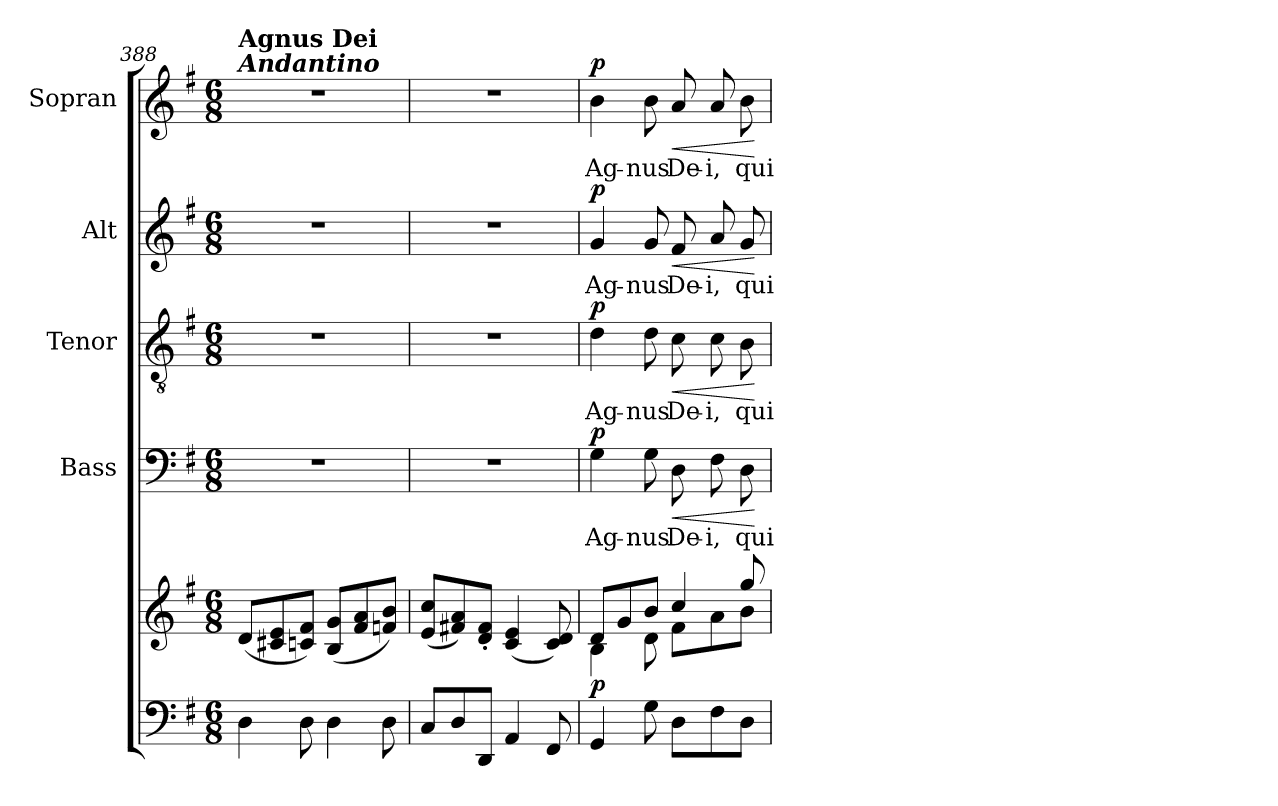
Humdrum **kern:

**kern	**kern	**dynam	**kern	**text	**dynam	**kern	**text	**dynam	**kern	**text	**dynam	**kern	**text	**dynam
*part5	*part5	*part5	*part4	*part4	*part4	*part3	*part3	*part3	*part2	*part2	*part2	*part1	*part1	*part1
*staff6	*staff5	*staff5/6	*staff4	*staff4	*staff4	*staff3	*staff3	*staff3	*staff2	*staff2	*staff2	*staff1	*staff1	*staff1
*	*	*	*I"Bass	*	*	*I"Tenor	*	*	*I"Alt	*	*	*I"Sopran	*	*
*	*	*	*I'B.	*	*	*I'T.	*	*	*I'A.	*	*	*I'S.	*	*
!!LO:PB:g=z
*clefF4	*clefG2	*	*clefF4	*	*	*clefGv2	*	*	*clefG2	*	*	*clefG2	*	*
*k[f#]	*k[f#]	*	*k[f#]	*	*	*k[f#]	*	*	*k[f#]	*	*	*k[f#]	*	*
*G:	*G:	*	*G:	*	*	*G:	*	*	*G:	*	*	*G:	*	*
*M6/8	*M6/8	*	*M6/8	*	*	*M6/8	*	*	*M6/8	*	*	*M6/8	*	*
=388	=388	=388	=388	=388	=388	=388	=388	=388	=388	=388	=388	=388	=388	=388
!	!	!	!	!	!	!	!	!	!	!	!	!LO:TX:a:Bi:t=Andantino	!	!
!	!	!	!	!	!	!	!	!	!	!	!	!LO:TX:a:B:t=Agnus Dei	!	!
4D\	(<8d/L	.	2.r	.	.	2.r	.	.	2.r	.	.	2.r	.	.
.	8c#X/ 8e/	.	.	.	.	.	.	.	.	.	.	.	.	.
8D\	8cn/ 8f#/J)	.	.	.	.	.	.	.	.	.	.	.	.	.
4D\	(<8B/ 8g/L	.	.	.	.	.	.	.	.	.	.	.	.	.
.	8f#/ 8a/	.	.	.	.	.	.	.	.	.	.	.	.	.
8D\	8fn/ 8b/J)	.	.	.	.	.	.	.	.	.	.	.	.	.
=389	=389	=389	=389	=389	=389	=389	=389	=389	=389	=389	=389	=389	=389	=389
8C/L	(<8e/ 8cc/L	.	2.r	.	.	2.r	.	.	2.r	.	.	2.r	.	.
8D/	8f#X/ 8a/)	.	.	.	.	.	.	.	.	.	.	.	.	.
8DD/J	8d/'< 8f#/'<J	.	.	.	.	.	.	.	.	.	.	.	.	.
4AA/	(<4c/ 4e/	.	.	.	.	.	.	.	.	.	.	.	.	.
8FF#/	8c/ 8d/)	.	.	.	.	.	.	.	.	.	.	.	.	.
=390	=390	=390	=390	=390	=390	=390	=390	=390	=390	=390	=390	=390	=390	=390
*	*^	*	*	*	*	*	*	*	*	*	*	*	*	*
!	!	!	!LO:DY:b	!	!LO:LY:b	!LO:DY:a	!	!LO:LY:b	!LO:DY:a	!	!LO:LY:b	!LO:DY:a	!	!LO:LY:b	!LO:DY:a
4GG/	8d/L	4B\	p	4G\	Ag-	p	4d\	Ag-	p	4g/	Ag-	p	4b\	Ag-	p
.	8g/	.	.	.	.	.	.	.	.	.	.	.	.	.	.
!	!	!	!	!	!LO:LY:b	!	!	!LO:LY:b	!	!	!LO:LY:b	!	!	!LO:LY:b	!
8G\	8b/J	8d\	.	8G\	-nus	.	8d\	-nus	.	8g/	-nus	.	8b\	-nus	.
!	!	!	!	!	!LO:LY:b	!LO:HP:b	!	!LO:LY:b	!LO:HP:b	!	!LO:LY:b	!LO:HP:b	!	!LO:LY:b	!LO:HP:b
8D\L	4cc/	8f#\L	.	8D\	De-	<	8c\	De-	<	8f#/	De-	<	8a/	De-	<
!	!	!	!	!	!LO:LY:b	!	!	!LO:LY:b	!	!	!LO:LY:b	!	!	!LO:LY:b	!
8F#\	.	8a\	.	8F#\	-i,	.	8c\	-i,	.	8a/	-i,	.	8a/	-i,	.
!	!	!	!	!	!LO:LY:b	!	!	!LO:LY:b	!	!	!LO:LY:b	!	!	!LO:LY:b	!
8D\J	8gg/	8b\J	.	8D\	qui	.	8B\	qui	.	8g/	qui	.	8b\	qui	.
*	*v	*v	*	*	*	*	*	*	*	*	*	*	*	*	*
.	.	.	.	.	[	.	.	[	.	.	[	.	.	[
=	=	=	=	=	=	=	=	=	=	=	=	=	=	=
*-	*-	*-	*-	*-	*-	*-	*-	*-	*-	*-	*-	*-	*-	*-
